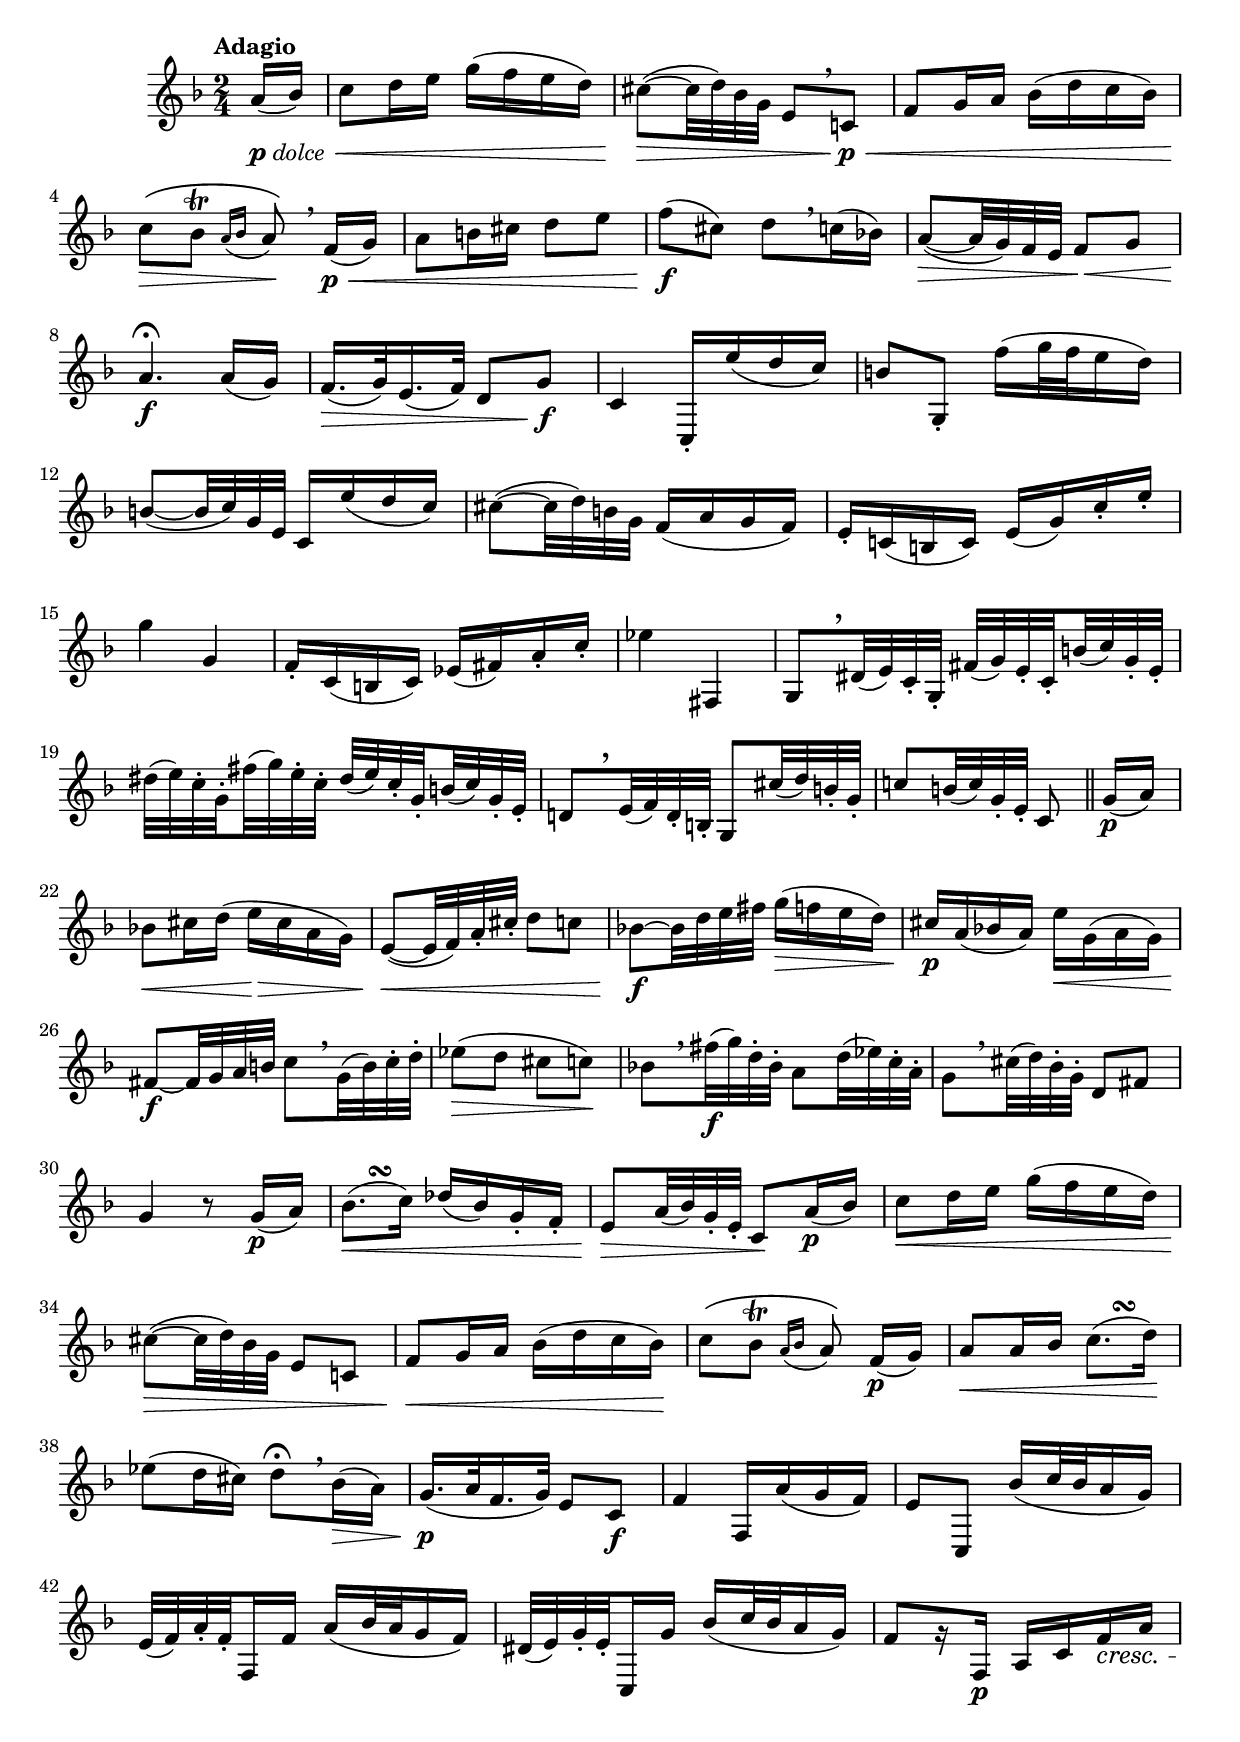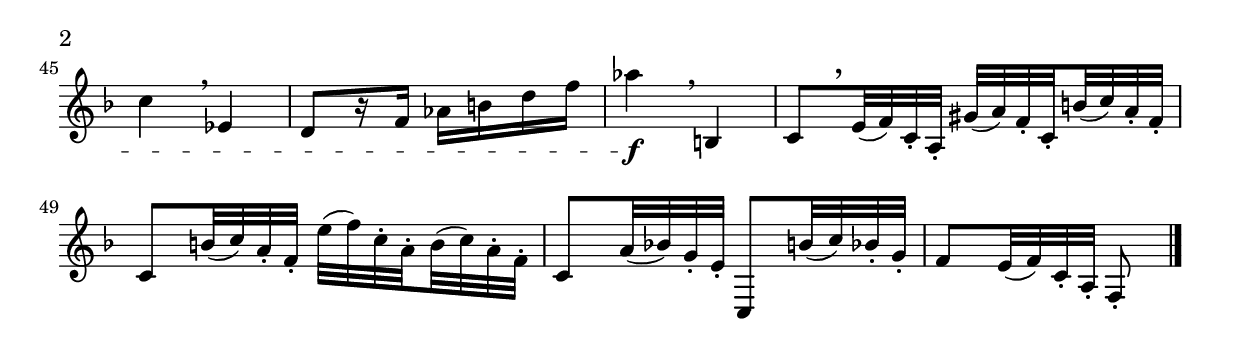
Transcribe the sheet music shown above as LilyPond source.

\version "2.24.0"

\version "2.24.0"

#(define subdivide-beams (define-music-function (baseMoment beatStructure music) (rational? list? ly:music?)
#{
  \set subdivideBeams = ##t
  \set baseMoment = #(ly:make-moment baseMoment)
  \set beatStructure = #beatStructure
  #music
  \unset beatStructure
  \unset baseMoment
  \unset subdivideBeams
#}))

\include "../turn-markup.ily"

\relative {
  \language "english"

  \transposition f

  \tempo "Adagio"

  \key f \major
  \time 2/4

  \partial 8 { a'16( \tweak X-offset #0 #(make-dynamic-script (markup #:dynamic "p" #:normal-text (#:italic "dolce"))) \< b-flat) } | |
  c8 d16 e g16( f e d) |
  c-sharp8~( \> c-sharp32 d) b-flat g e8[ \breathe c!] \p \< |
  f8 g16 a b-flat( d c b-flat) |
  c8\( \> \afterGrace { b-flat \tweak avoid-slur #'inside \trill } { a16( b-flat } a8)\) \! \breathe f16( \p \< g) |
  a8 b16 c-sharp d8 e |
  f( \f c-sharp) d[ \breathe c16( b-flat!)] |
  a8~( \> a32 g) f e f8 \< g |
  a4.\fermata \f a16( g) |
  f16.( \> g32) e16.( f32) d8 g \f |
  c,4 c,16-. e''( d c) |
  b8 g,-. f''16( g32 f e16 d) |
  b8~( b32 c) g e c16 e'( d c) |
  c-sharp8~( c-sharp32 d) b g f16( a g f) |
  e16-. c!( b c) e( g) c-. e-. |
  g4
    g, % The 1st edition has e here.
    |
  f16-. c( b c) e-flat( f-sharp) a-. c-. |
  e-flat4 f-sharp,, |
  g8[ \tweak Y-offset #3 \breathe
  \subdivide-beams #1/8 2,2 {
    d-sharp'32( e) c-. g-.] f-sharp'( g) e-. c-. b'( c) g-. e-. |
    d-sharp'32( e) c-. g-. f-sharp'( g) e-. c-. d-sharp( e) c-. g-. b( c) g-. e-. |
  }

  d!8[ \tweak Y-offset #3 \breathe e32( f) d-. b-.] g8 c-sharp'32( d) b-. g-. |
  c!8 b32( c) g-. e-. c8 \bar "||"

  g'16( \p a) |
  b-flat!8 \< c-sharp16 d( e \> c-sharp a g) |
  e8~( \< e32 f) a-. c-sharp-. d8 c |
  b-flat!8~ \f b-flat32 d e f-sharp g16( \> f e d) |
  c-sharp16 \p a( b-flat! a) e' \< g,( a g) |
  f-sharp8~ \f f-sharp32 g a b c8[ \breathe g32( b) c-. d-.] |
  e-flat8( \> d c-sharp c) \! |
  b-flat![ \breathe f-sharp'32( \f g) d-. b-flat-.] a8 d32( e-flat) c-. a-. |
  g8[ \breathe c-sharp32( d) b-flat-. g-.] d8 f-sharp |
  g4 r8 g16( \p a) |
  <<
    { b-flat8.( \< c16) }
    { s8 s^\turn-markup }
  >> d-flat16( b-flat) g-. f-. |
  e8 \> a32( b-flat) g-. e-. c8 \! a'16( \p b-flat) |
  c8 \< d16 e g( f e d) |
  c-sharp8~( \> c-sharp32 d) b-flat g e8 c! |
  f8 \< g16 a b-flat( d c b-flat) \! |
  c8\( \afterGrace { b-flat \tweak avoid-slur #'inside \trill } { a16( b-flat} a8\noBeam)\) f16( \p g) |
  a8 \< a16 b-flat
  <<
    { c8.( d16) \! }
    { s8 s^\turn-markup }
  >> |
  e-flat8( d16 c-sharp) d8\fermata[ \breathe b-flat16( \> a)] |
  g16.( \p a32 f16. g32) e8 c \f |
  f4 f,16 a'( g f) |
  e8 c, b-flat''16( c32 b-flat a16 g) |
  \subdivide-beams #1/8 2,2 { e32( f) a-. f-. f,16 f' } a( b-flat32 a g16 f) |
  \subdivide-beams #1/8 2,2 { d-sharp32( e) g-. e-. c,16 g'' } b-flat16( c32 b-flat a16 g) |
  f8[ r16 f,] \p a c f \cresc a |
  c4 \breathe e-flat, |
  d8[ r16 f] a-flat b d f |
  a-flat4 \f \breathe b,, |
  c8[ \tweak Y-offset #3 \breathe e32( f) c-. a-.] \subdivide-beams #1/8 2,2 { g-sharp'( a) f-. c-. b'( c) a-. f-. } |
  c8 b'32( c) a-. f-.\subdivide-beams #1/8 2,2 { e'( f) c-. a-. b( c) a-. f-. } |
  c8 a'32( b-flat!) g-. e-. c,8 b''32( c) b-flat-. g-. |
  f8 e32( f) c-. a-. f8-. \bar "|."
}
